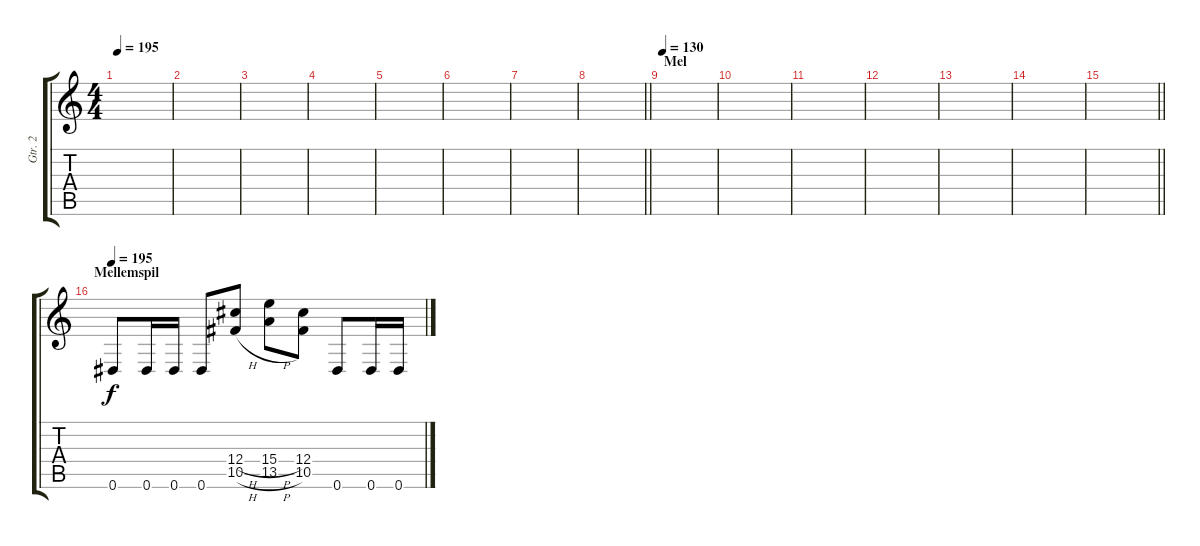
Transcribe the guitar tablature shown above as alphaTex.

\track ("Gtr. 2" "Gtr. 2") {instrument distortionguitar}
\staff {score tabs}
\tuning (Eb4 Bb3 Gb3 Db3 Ab2 Eb2) {hide}
\ts (4 4)
\tempo 195
\clef g2
\ks c
|
|
|
|
|
|
|
\barLineRight lightlight
|
\section ("" "Mel")
\tempo 130
|
|
|
|
|
|
\barLineRight lightlight
|
\section ("" "Mellemspil")
\tempo 195
0.6.8 0.6.16 0.6.16 0.6.8 (12.4{h} 10.5{h}).8 (15.4{h} 13.5{h}).8 (12.4 10.5).8 0.6.8 0.6.16 0.6.16
